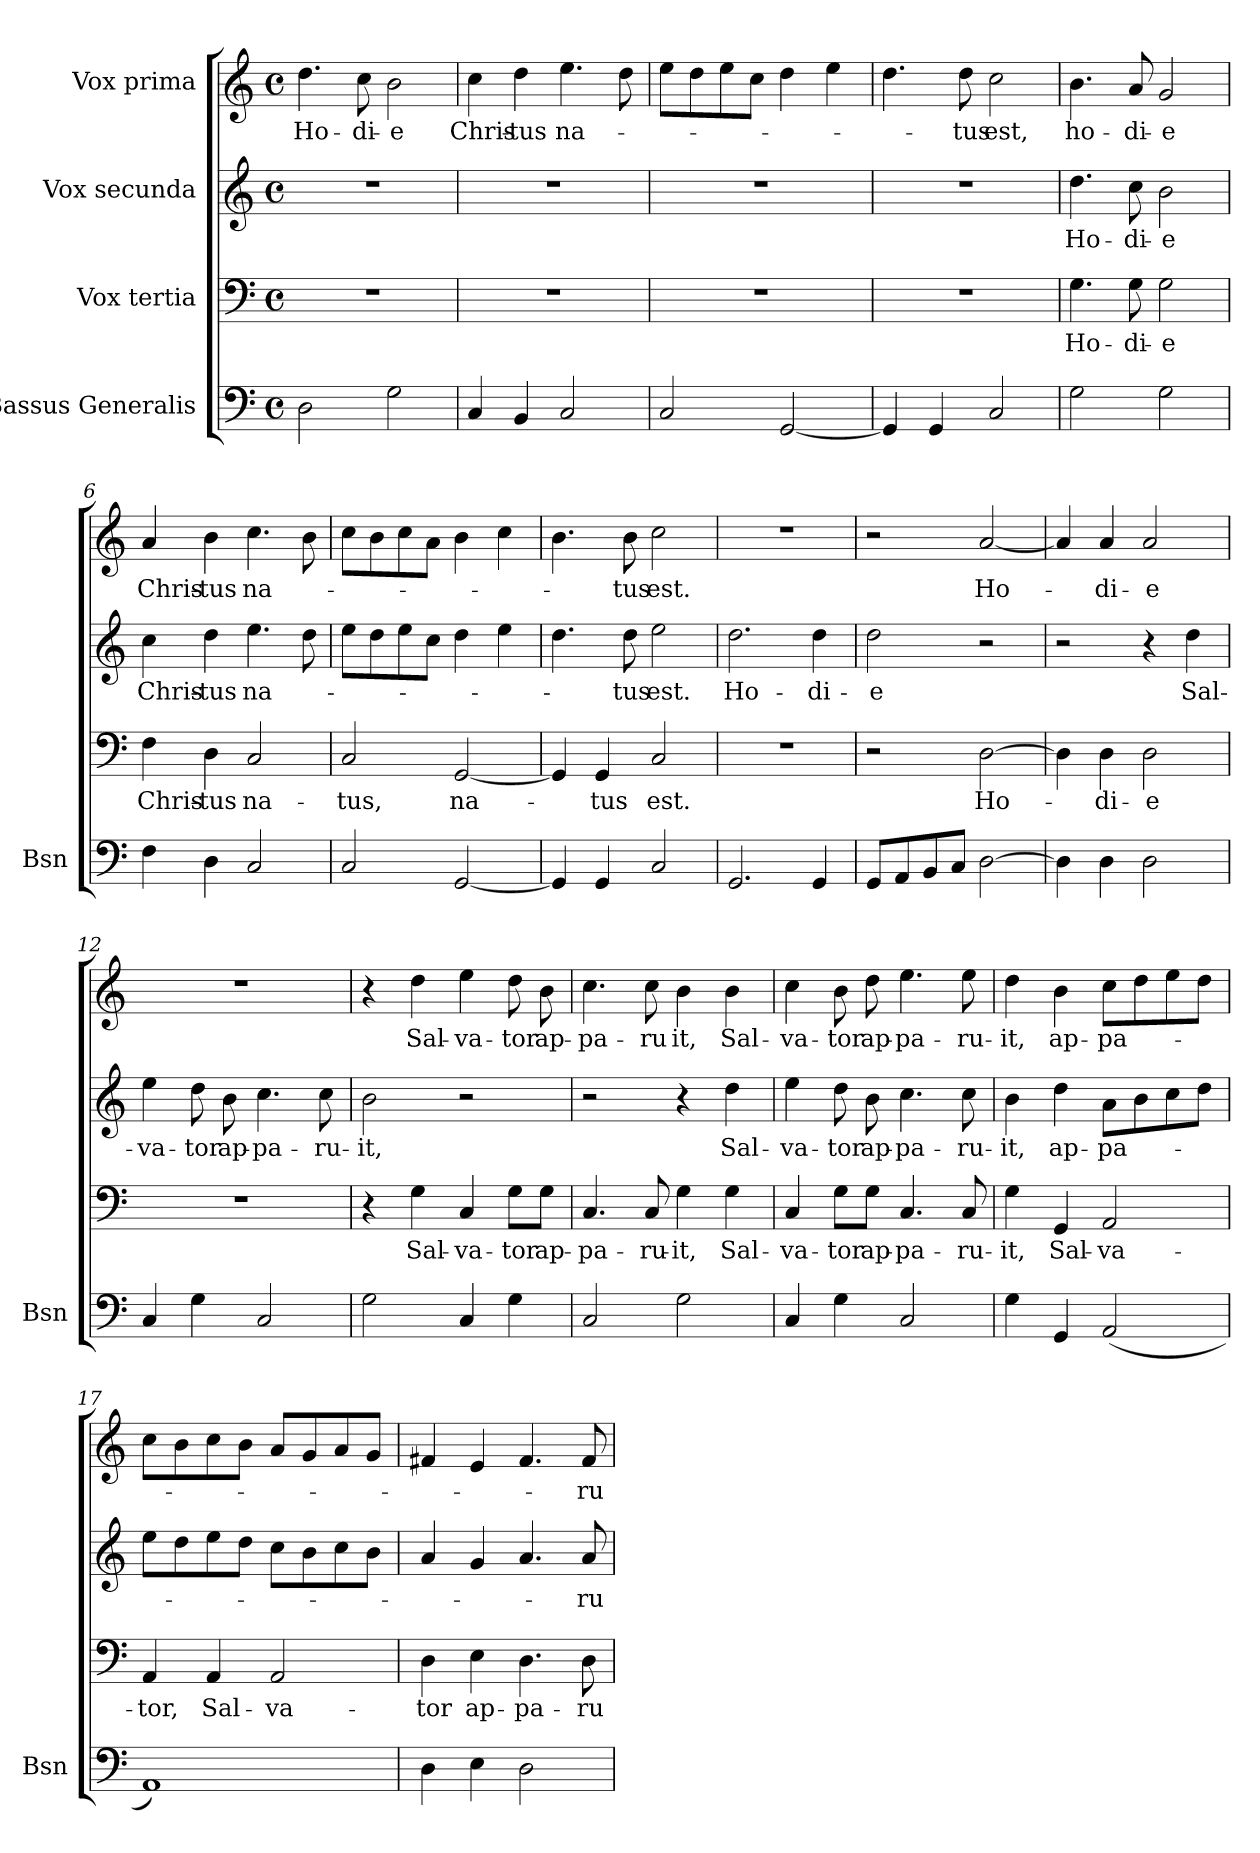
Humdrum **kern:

**kern	**kern	**text	**kern	**text	**kern	**text
*part4	*part3	*part3	*part2	*part2	*part1	*part1
*staff4	*staff3	*staff3	*staff2	*staff2	*staff1	*staff1
*I"Bassus Generalis	*I"Vox tertia	*	*I"Vox secunda	*	*I"Vox prima	*
*I'Bsn	*	*	*	*	*	*
*clefF4	*clefF4	*	*clefG2	*	*clefG2	*
*k[]	*k[]	*	*k[]	*	*k[]	*
*M4/4	*M4/4	*	*M4/4	*	*M4/4	*
*met(c)	*met(c)	*	*met(c)	*	*met(c)	*
*MM100	*MM100	*	*MM100	*	*MM100	*
=1	=1	=1	=1	=1	=1	=1
2D\	1r	.	1r	.	4.dd\	Ho-
.	.	.	.	.	8cc\	-di-
2G\	.	.	.	.	2b\	-e
=2	=2	=2	=2	=2	=2	=2
4C/	1r	.	1r	.	4cc\	Chris-
4BB/	.	.	.	.	4dd\	-tus
2C/	.	.	.	.	4.ee\	na-
.	.	.	.	.	8dd\	.
=3	=3	=3	=3	=3	=3	=3
2C/	1r	.	1r	.	8ee\L	.
.	.	.	.	.	8dd\	.
.	.	.	.	.	8ee\	.
.	.	.	.	.	8cc\J	.
[2GG/	.	.	.	.	4dd\	.
.	.	.	.	.	4ee\	.
=4	=4	=4	=4	=4	=4	=4
4GG/]	1r	.	1r	.	4.dd\	.
4GG/	.	.	.	.	.	.
.	.	.	.	.	8dd\	-tus
2C/	.	.	.	.	2cc\	est,
=5	=5	=5	=5	=5	=5	=5
2G\	4.G\	Ho-	4.dd\	Ho-	4.b\	ho-
.	8G\	-di-	8cc\	-di-	8a/	-di-
2G\	2G\	-e	2b\	-e	2g/	-e
=6	=6	=6	=6	=6	=6	=6
4F\	4F\	Chris-	4cc\	Chris-	4a/	Chris-
4D\	4D\	-tus	4dd\	-tus	4b\	-tus
2C/	2C/	na-	4.ee\	na-	4.cc\	na-
.	.	.	8dd\	.	8b\	.
!!LO:LB:g=z
=7	=7	=7	=7	=7	=7	=7
2C/	2C/	-tus,	8ee\L	.	8cc\L	.
.	.	.	8dd\	.	8b\	.
.	.	.	8ee\	.	8cc\	.
.	.	.	8cc\J	.	8a\J	.
[2GG/	[2GG/	na-	4dd\	.	4b\	.
.	.	.	4ee\	.	4cc\	.
=8	=8	=8	=8	=8	=8	=8
4GG/]	4GG/]	.	4.dd\	.	4.b\	.
4GG/	4GG/	-tus	.	.	.	.
.	.	.	8dd\	-tus	8b\	-tus
2C/	2C/	est.	2ee\	est.	2cc\	est.
=9	=9	=9	=9	=9	=9	=9
2.GG/	1r	.	2.dd\	Ho-	1r	.
4GG/	.	.	4dd\	-di-	.	.
=10	=10	=10	=10	=10	=10	=10
8GG/L	2r	.	2dd\	-e	2r	.
8AA/	.	.	.	.	.	.
8BB/	.	.	.	.	.	.
8C/J	.	.	.	.	.	.
[2D\	[2D\	Ho-	2r	.	[2a/	Ho-
=11	=11	=11	=11	=11	=11	=11
4D\]	4D\]	.	2r	.	4a/]	.
4D\	4D\	-di-	.	.	4a/	-di-
2D\	2D\	-e	4r	.	2a/	-e
.	.	.	4dd\	Sal-	.	.
=12	=12	=12	=12	=12	=12	=12
4C/	1r	.	4ee\	-va-	1r	.
4G\	.	.	8dd\	-tor	.	.
.	.	.	8b\	ap-	.	.
2C/	.	.	4.cc\	-pa-	.	.
.	.	.	8cc\	-ru-	.	.
=13	=13	=13	=13	=13	=13	=13
2G\	4r	.	2b\	-it,	4r	.
.	4G\	Sal-	.	.	4dd\	Sal-
4C/	4C/	-va-	2r	.	4ee\	-va-
4G\	8G\L	-tor	.	.	8dd\	-tor
.	8G\J	ap-	.	.	8b\	ap-
!!LO:LB:g=z
=14	=14	=14	=14	=14	=14	=14
2C/	4.C/	-pa-	2r	.	4.cc\	-pa-
.	8C/	-ru-	.	.	8cc\	-ru
2G\	4G\	-it,	4r	.	4b\	it,
.	4G\	Sal-	4dd\	Sal-	4b\	Sal-
=15	=15	=15	=15	=15	=15	=15
4C/	4C/	-va-	4ee\	-va-	4cc\	-va-
4G\	8G\L	-tor	8dd\	-tor	8b\	-tor
.	8G\J	ap-	8b\	ap-	8dd\	ap-
2C/	4.C/	-pa-	4.cc\	-pa-	4.ee\	-pa-
.	8C/	-ru-	8cc\	-ru-	8ee\	-ru-
=16	=16	=16	=16	=16	=16	=16
4G\	4G\	-it,	4b\	-it,	4dd\	-it,
4GG/	4GG/	Sal-	4dd\	ap-	4b\	ap-
(2AA/	2AA/	-va-	8a\L	-pa-	8cc\L	-pa-
.	.	.	8b\	.	8dd\	.
.	.	.	8cc\	.	8ee\	.
.	.	.	8dd\J	.	8dd\J	.
=17	=17	=17	=17	=17	=17	=17
1AA)	4AA/	-tor,	8ee\L	.	8cc\L	.
.	.	.	8dd\	.	8b\	.
.	4AA/	Sal-	8ee\	.	8cc\	.
.	.	.	8dd\J	.	8b\J	.
.	2AA/	-va-	8cc\L	.	8a/L	.
.	.	.	8b\	.	8g/	.
.	.	.	8cc\	.	8a/	.
.	.	.	8b\J	.	8g/J	.
=18	=18	=18	=18	=18	=18	=18
4D\	4D\	-tor	4a/	.	4f#X/	.
4E\	4E\	ap-	4g/	.	4e/	.
2D\	4.D\	-pa-	4.a/	.	4.f#/	.
.	8D\	-ru-	8a/	-ru-	8f#/	-ru-
=	=	=	=	=	=	=
*-	*-	*-	*-	*-	*-	*-
